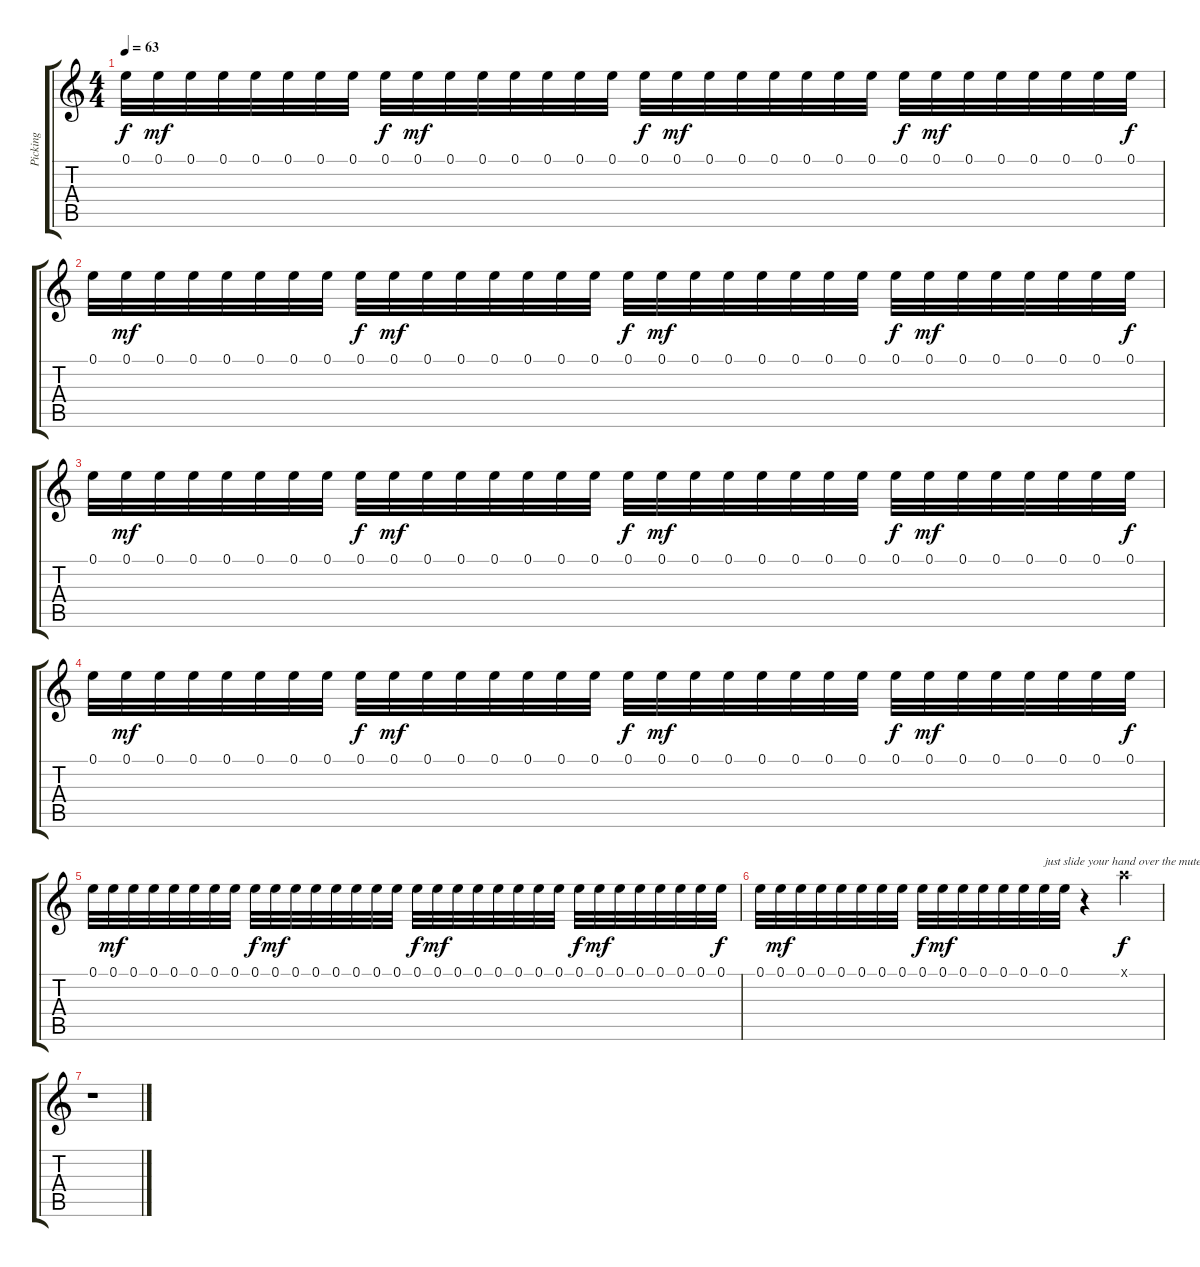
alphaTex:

\track ("Picking" "Picking") {instrument electricguitarjazz}
\staff {score tabs}
\tuning (E4 B3 G3 D3 A2 E2) {hide}
\ts (4 4)
\tempo 63
\clef g2
\ks c
0.1.32{dy f volume 6} 0.1.32{dy mf} 0.1.32 0.1.32 0.1.32 0.1.32 0.1.32 0.1.32 0.1.32{dy f} 0.1.32{dy mf} 0.1.32 0.1.32 0.1.32 0.1.32 0.1.32 0.1.32 0.1.32{dy f} 0.1.32{dy mf} 0.1.32 0.1.32 0.1.32 0.1.32 0.1.32 0.1.32 0.1.32{dy f} 0.1.32{dy mf} 0.1.32 0.1.32 0.1.32 0.1.32 0.1.32 0.1.32{dy f} |
0.1.32 0.1.32{dy mf} 0.1.32 0.1.32 0.1.32 0.1.32 0.1.32 0.1.32 0.1.32{dy f} 0.1.32{dy mf} 0.1.32 0.1.32 0.1.32 0.1.32 0.1.32 0.1.32 0.1.32{dy f} 0.1.32{dy mf} 0.1.32 0.1.32 0.1.32 0.1.32 0.1.32 0.1.32 0.1.32{dy f} 0.1.32{dy mf} 0.1.32 0.1.32 0.1.32 0.1.32 0.1.32 0.1.32{dy f} |
0.1.32 0.1.32{dy mf} 0.1.32 0.1.32 0.1.32 0.1.32 0.1.32 0.1.32 0.1.32{dy f} 0.1.32{dy mf} 0.1.32 0.1.32 0.1.32 0.1.32 0.1.32 0.1.32 0.1.32{dy f} 0.1.32{dy mf} 0.1.32 0.1.32 0.1.32 0.1.32 0.1.32 0.1.32 0.1.32{dy f} 0.1.32{dy mf} 0.1.32 0.1.32 0.1.32 0.1.32 0.1.32 0.1.32{dy f} |
0.1.32 0.1.32{dy mf} 0.1.32 0.1.32 0.1.32 0.1.32 0.1.32 0.1.32 0.1.32{dy f} 0.1.32{dy mf} 0.1.32 0.1.32 0.1.32 0.1.32 0.1.32 0.1.32 0.1.32{dy f} 0.1.32{dy mf} 0.1.32 0.1.32 0.1.32 0.1.32 0.1.32 0.1.32 0.1.32{dy f} 0.1.32{dy mf} 0.1.32 0.1.32 0.1.32 0.1.32 0.1.32 0.1.32{dy f} |
0.1.32 0.1.32{dy mf} 0.1.32 0.1.32 0.1.32 0.1.32 0.1.32 0.1.32 0.1.32{dy f} 0.1.32{dy mf} 0.1.32 0.1.32 0.1.32 0.1.32 0.1.32 0.1.32 0.1.32{dy f} 0.1.32{dy mf} 0.1.32 0.1.32 0.1.32 0.1.32 0.1.32 0.1.32 0.1.32{dy f} 0.1.32{dy mf} 0.1.32 0.1.32 0.1.32 0.1.32 0.1.32 0.1.32{dy f} |
0.1.32 0.1.32{dy mf} 0.1.32 0.1.32 0.1.32 0.1.32 0.1.32 0.1.32 0.1.32{dy f} 0.1.32{dy mf} 0.1.32 0.1.32 0.1.32 0.1.32 0.1.32{txt "just slide your hand over the muted string"} 0.1.32 r.4{volume 12 instrument guitarharmonics} 5.1{x}.4{dy f} |
r.1
